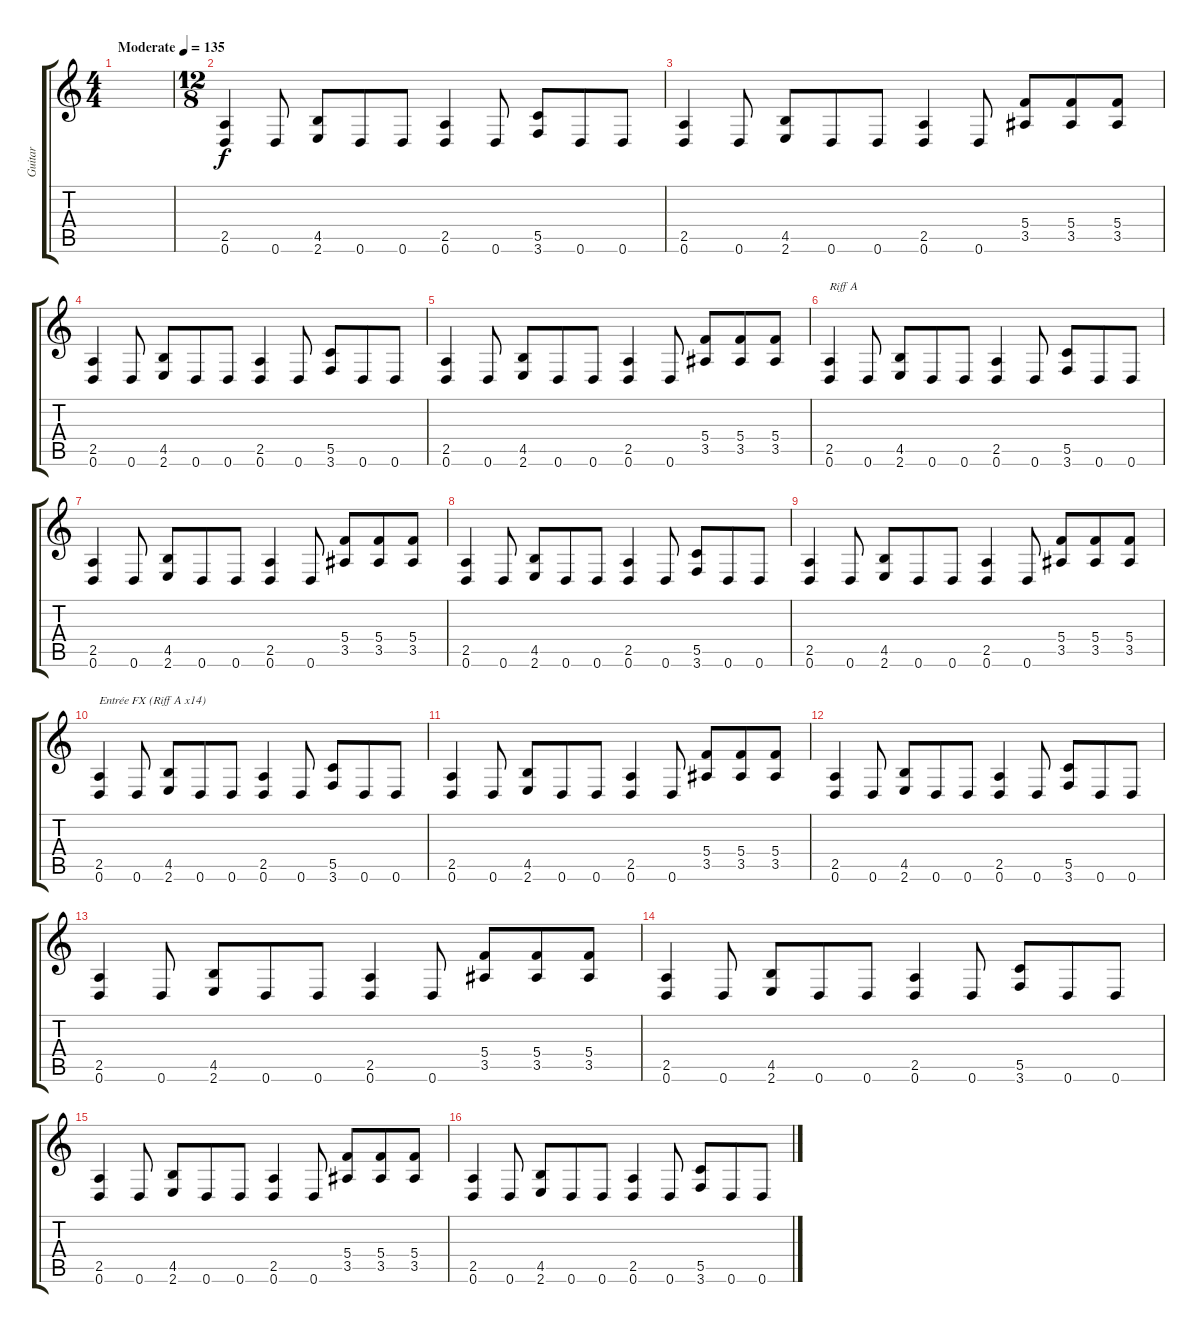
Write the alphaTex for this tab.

\track ("Guitar" "Guitar") {instrument overdrivenguitar}
\staff {score tabs}
\tuning (D4 A3 F3 C3 G2 D2) {hide}
\ts (4 4)
\tempo (135 "Moderate")
\clef g2
\ks c
|
\ts (12 8)
(2.5 0.6).4{volume 7 instrument overdrivenguitar} 0.6.8 (4.5 2.6).8 0.6.8 0.6.8 (2.5 0.6).4 0.6.8 (5.5 3.6).8 0.6.8 0.6.8 |
(2.5 0.6).4 0.6.8 (4.5 2.6).8 0.6.8 0.6.8 (2.5 0.6).4 0.6.8 (5.4 3.5).8 (5.4 3.5).8 (5.4 3.5).8 |
(2.5 0.6).4 0.6.8 (4.5 2.6).8 0.6.8 0.6.8 (2.5 0.6).4 0.6.8 (5.5 3.6).8 0.6.8 0.6.8 |
(2.5 0.6).4 0.6.8 (4.5 2.6).8 0.6.8 0.6.8 (2.5 0.6).4 0.6.8 (5.4 3.5).8 (5.4 3.5).8 (5.4 3.5).8 |
(2.5 0.6).4{txt "Riff A" volume 11 instrument overdrivenguitar} 0.6.8 (4.5 2.6).8 0.6.8 0.6.8 (2.5 0.6).4 0.6.8 (5.5 3.6).8 0.6.8 0.6.8 |
(2.5 0.6).4 0.6.8 (4.5 2.6).8 0.6.8 0.6.8 (2.5 0.6).4 0.6.8 (5.4 3.5).8 (5.4 3.5).8 (5.4 3.5).8 |
(2.5 0.6).4 0.6.8 (4.5 2.6).8 0.6.8 0.6.8 (2.5 0.6).4 0.6.8 (5.5 3.6).8 0.6.8 0.6.8 |
(2.5 0.6).4 0.6.8 (4.5 2.6).8 0.6.8 0.6.8 (2.5 0.6).4 0.6.8 (5.4 3.5).8 (5.4 3.5).8 (5.4 3.5).8 |
(2.5 0.6).4{txt "Entrée FX (Riff A x14)"} 0.6.8 (4.5 2.6).8 0.6.8 0.6.8 (2.5 0.6).4 0.6.8 (5.5 3.6).8 0.6.8 0.6.8 |
(2.5 0.6).4 0.6.8 (4.5 2.6).8 0.6.8 0.6.8 (2.5 0.6).4 0.6.8 (5.4 3.5).8 (5.4 3.5).8 (5.4 3.5).8 |
(2.5 0.6).4 0.6.8 (4.5 2.6).8 0.6.8 0.6.8 (2.5 0.6).4 0.6.8 (5.5 3.6).8 0.6.8 0.6.8 |
(2.5 0.6).4 0.6.8 (4.5 2.6).8 0.6.8 0.6.8 (2.5 0.6).4 0.6.8 (5.4 3.5).8 (5.4 3.5).8 (5.4 3.5).8 |
(2.5 0.6).4 0.6.8 (4.5 2.6).8 0.6.8 0.6.8 (2.5 0.6).4 0.6.8 (5.5 3.6).8 0.6.8 0.6.8 |
(2.5 0.6).4 0.6.8 (4.5 2.6).8 0.6.8 0.6.8 (2.5 0.6).4 0.6.8 (5.4 3.5).8 (5.4 3.5).8 (5.4 3.5).8 |
(2.5 0.6).4 0.6.8 (4.5 2.6).8 0.6.8 0.6.8 (2.5 0.6).4 0.6.8 (5.5 3.6).8 0.6.8 0.6.8
